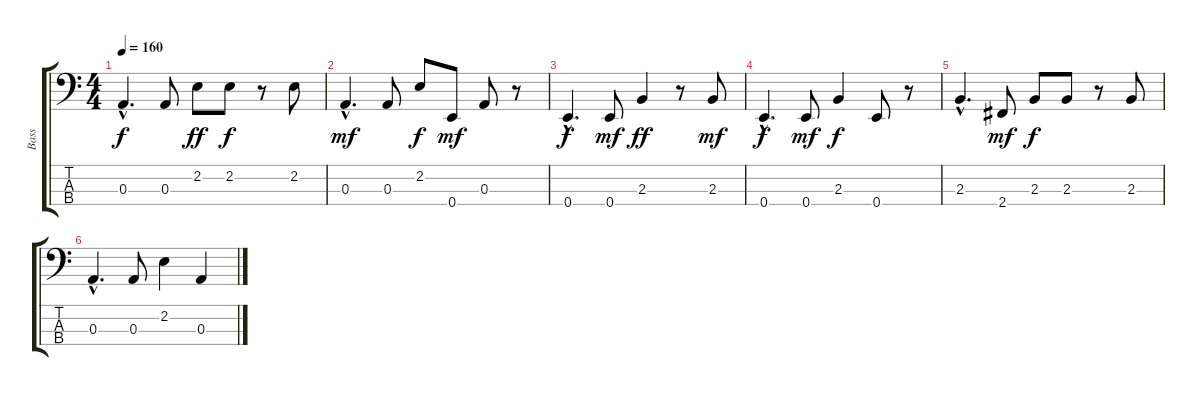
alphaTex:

\track ("Bass    " "Bass    ") {instrument acousticbass}
\staff {score tabs}
\tuning (G2 D2 A1 E1) {hide}
\ts (4 4)
\tempo 160
\clef f4
\ks c
0.3{hac}.4{d dy f} 0.3.8 2.2.8{dy ff} 2.2.8{dy f} r.8 2.2.8 |
0.3{hac}.4{d dy mf} 0.3.8 2.2.8{dy f} 0.4.8{dy mf} 0.3.8 r.8 |
0.4{hac}.4{d dy f} 0.4.8{dy mf} 2.3.4{dy ff} r.8 2.3.8{dy mf} |
0.4{hac}.4{d dy f} 0.4.8{dy mf} 2.3.4{dy f} 0.4.8 r.8 |
2.3{hac}.4{d} 2.4.8{dy mf} 2.3.8{dy f} 2.3.8 r.8 2.3.8 |
0.3{hac}.4{d} 0.3.8 2.2.4 0.3.4
